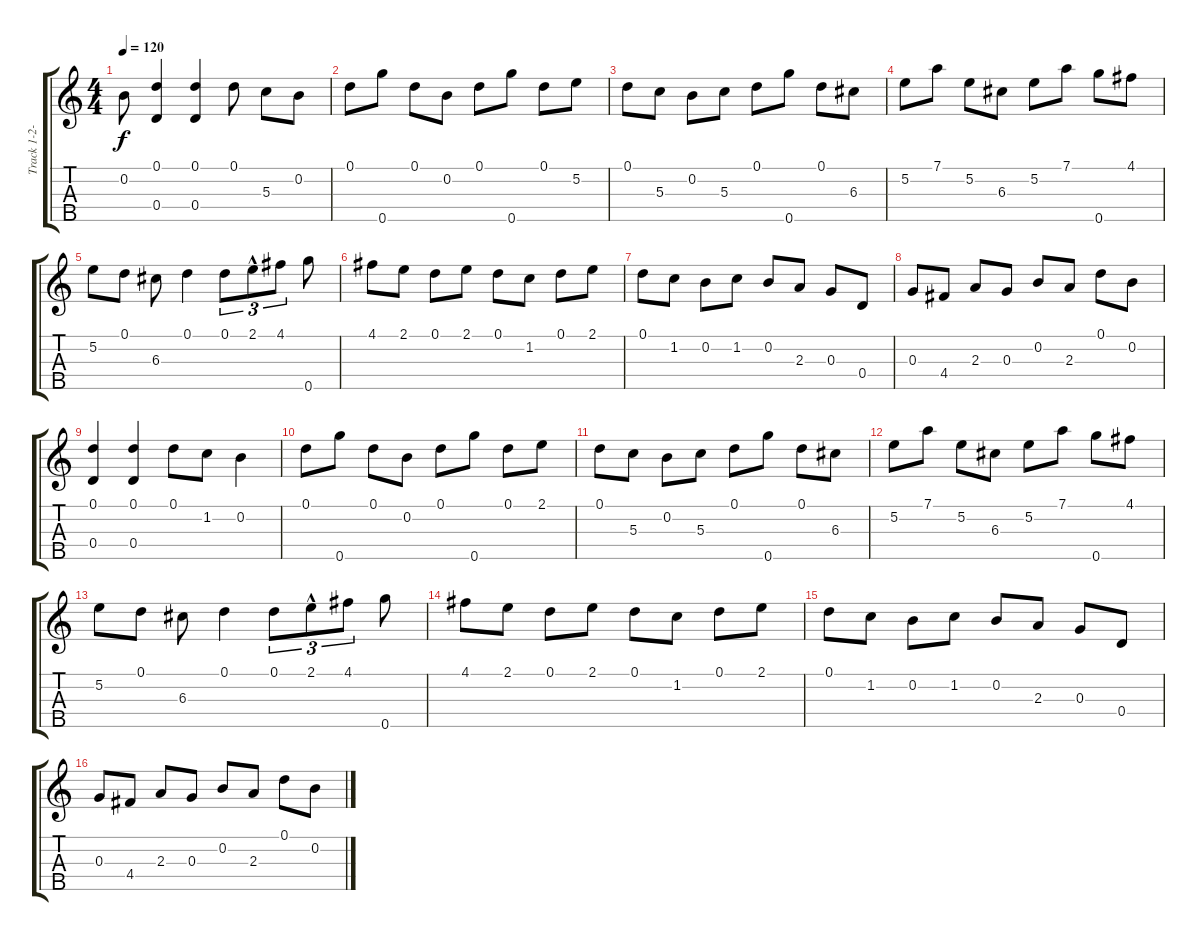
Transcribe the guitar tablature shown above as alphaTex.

\track ("Track 1-2-3-4-5" "Track 1-2-") {instrument banjo}
\staff {score tabs}
\tuning (D4 B3 G3 D3 G4) {hide}
\displaytranspose 12
\ts (4 4)
\tempo 120
\clef g2
\ks c
0.2.8{dy f} (0.1 0.4).4 (0.1 0.4).4 0.1.8 5.3.8 0.2.8 |
0.1.8 0.5.8 0.1.8 0.2.8 0.1.8 0.5.8 0.1.8 5.2.8 |
0.1.8 5.3.8 0.2.8 5.3.8 0.1.8 0.5.8 0.1.8 6.3.8 |
5.2.8 7.1.8 5.2.8 6.3.8 5.2.8 7.1.8 0.5.8 4.1.8 |
5.2.8 0.1.8 6.3.8 0.1.4 0.1.8{tu (3 2)} 2.1{hac}.8{tu (3 2)} 4.1.8{tu (3 2)} 0.5.8 |
4.1.8 2.1.8 0.1.8 2.1.8 0.1.8 1.2.8 0.1.8 2.1.8 |
0.1.8 1.2.8 0.2.8 1.2.8 0.2.8 2.3.8 0.3.8 0.4.8 |
0.3.8 4.4.8 2.3.8 0.3.8 0.2.8 2.3.8 0.1.8 0.2.8 |
(0.1 0.4).4 (0.1 0.4).4 0.1.8 1.2.8 0.2.4 |
0.1.8 0.5.8 0.1.8 0.2.8 0.1.8 0.5.8 0.1.8 2.1.8 |
0.1.8 5.3.8 0.2.8 5.3.8 0.1.8 0.5.8 0.1.8 6.3.8 |
5.2.8 7.1.8 5.2.8 6.3.8 5.2.8 7.1.8 0.5.8 4.1.8 |
5.2.8 0.1.8 6.3.8 0.1.4 0.1.8{tu (3 2)} 2.1{hac}.8{tu (3 2)} 4.1.8{tu (3 2)} 0.5.8 |
4.1.8 2.1.8 0.1.8 2.1.8 0.1.8 1.2.8 0.1.8 2.1.8 |
0.1.8 1.2.8 0.2.8 1.2.8 0.2.8 2.3.8 0.3.8 0.4.8 |
0.3.8 4.4.8 2.3.8 0.3.8 0.2.8 2.3.8 0.1.8 0.2.8
